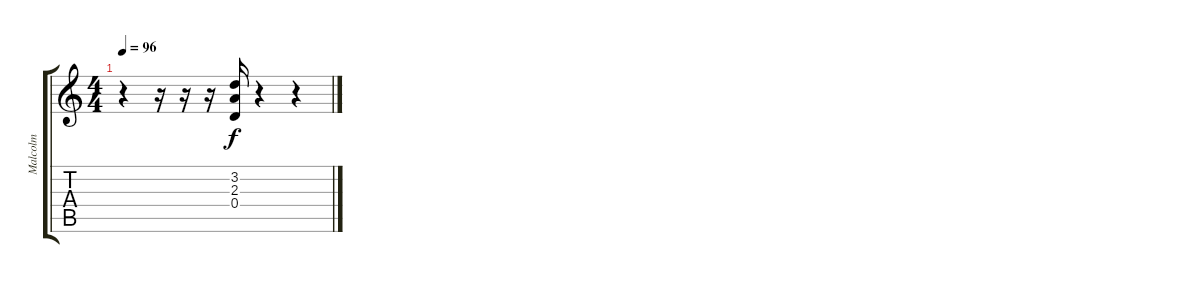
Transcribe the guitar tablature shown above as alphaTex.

\track ("Malcolm" "Malcolm") {instrument distortionguitar}
\staff {score tabs}
\tuning (E4 B3 G3 D3 A2 D2) {hide}
\ts (4 4)
\tempo 96
\clef g2
\ks c
r.4{dy f} r.16 r.16 r.16 (3.2 2.3 0.4).16 r.4 r.4
